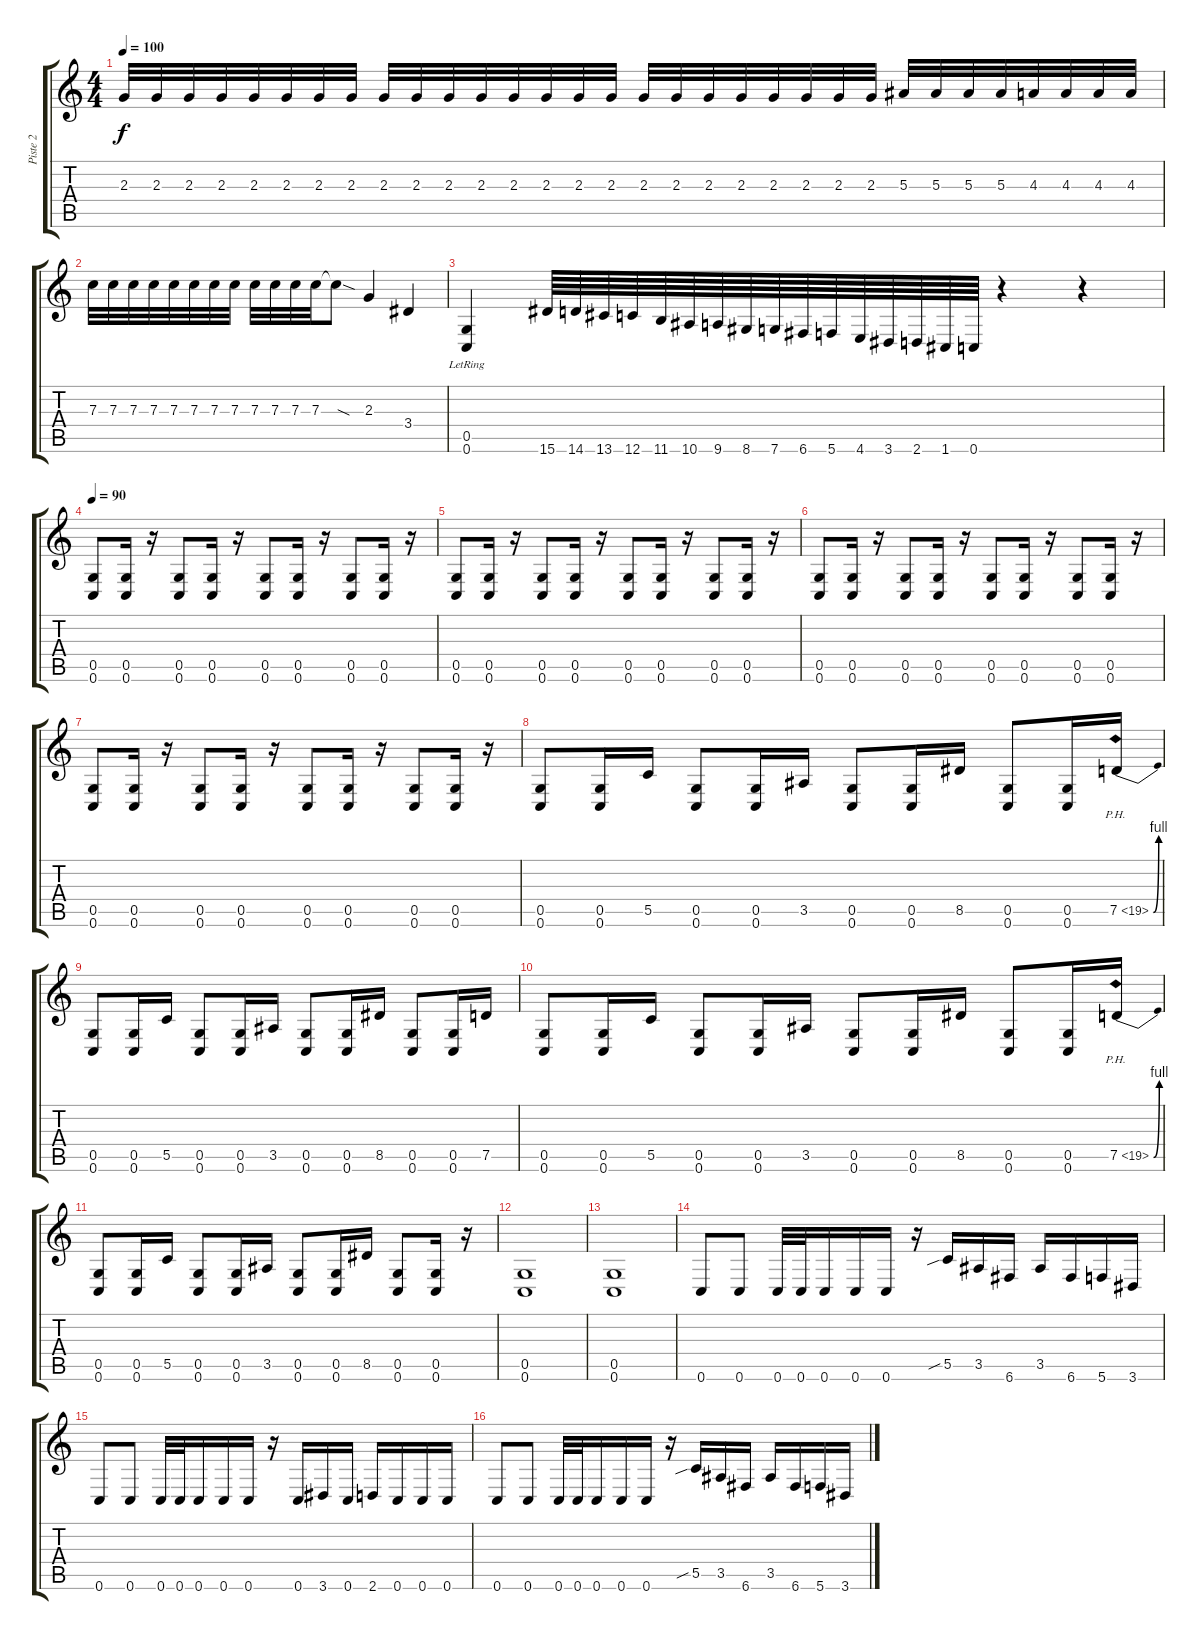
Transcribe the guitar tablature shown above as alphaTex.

\track ("Piste 2" "Piste 2") {instrument distortionguitar}
\staff {score tabs}
\tuning (D4 A3 F3 C3 G2 C2) {hide}
\ts (4 4)
\tempo 100
\clef g2
\ks c
2.3.32{dy f} 2.3.32 2.3.32 2.3.32 2.3.32 2.3.32 2.3.32 2.3.32 2.3.32 2.3.32 2.3.32 2.3.32 2.3.32 2.3.32 2.3.32 2.3.32 2.3.32 2.3.32 2.3.32 2.3.32 2.3.32 2.3.32 2.3.32 2.3.32 5.3.32 5.3.32 5.3.32 5.3.32 4.3.32 4.3.32 4.3.32 4.3.32 |
7.3.32 7.3.32 7.3.32 7.3.32 7.3.32 7.3.32 7.3.32 7.3.32 7.3.32 7.3.32 7.3.32 7.3.32 7.3{sod t}.8 2.3.4 3.4.4 |
(0.5 0.6{lr}).4 15.6.64{instrument guitarharmonics} 14.6.64 13.6.64 12.6.64 11.6.64 10.6.64 9.6.64 8.6.64 7.6.64 6.6.64 5.6.64 4.6.64 3.6.64 2.6.64 1.6.64 0.6.64 r.4 r.4 |
\tempo 90
(0.5 0.6).8{instrument distortionguitar} (0.5 0.6).16 r.16 (0.5 0.6).8 (0.5 0.6).16 r.16 (0.5 0.6).8 (0.5 0.6).16 r.16 (0.5 0.6).8 (0.5 0.6).16 r.16 |
(0.5 0.6).8 (0.5 0.6).16 r.16 (0.5 0.6).8 (0.5 0.6).16 r.16 (0.5 0.6).8 (0.5 0.6).16 r.16 (0.5 0.6).8 (0.5 0.6).16 r.16 |
(0.5 0.6).8 (0.5 0.6).16 r.16 (0.5 0.6).8 (0.5 0.6).16 r.16 (0.5 0.6).8 (0.5 0.6).16 r.16 (0.5 0.6).8 (0.5 0.6).16 r.16 |
(0.5 0.6).8 (0.5 0.6).16 r.16 (0.5 0.6).8 (0.5 0.6).16 r.16 (0.5 0.6).8 (0.5 0.6).16 r.16 (0.5 0.6).8 (0.5 0.6).16 r.16 |
(0.5 0.6).8 (0.5 0.6).16 5.5.16 (0.5 0.6).8 (0.5 0.6).16 3.5.16 (0.5 0.6).8 (0.5 0.6).16 8.5.16 (0.5 0.6).8 (0.5 0.6).16 7.5{be (bend 0 0 60 4) ph 12}.16{instrument guitarharmonics} |
(0.5 0.6).8{instrument distortionguitar} (0.5 0.6).16 5.5.16 (0.5 0.6).8 (0.5 0.6).16 3.5.16 (0.5 0.6).8 (0.5 0.6).16 8.5.16 (0.5 0.6).8 (0.5 0.6).16 7.5.16 |
(0.5 0.6).8 (0.5 0.6).16 5.5.16 (0.5 0.6).8 (0.5 0.6).16 3.5.16 (0.5 0.6).8 (0.5 0.6).16 8.5.16 (0.5 0.6).8 (0.5 0.6).16 7.5{be (bend 0 0 60 4) ph 12}.16{instrument guitarharmonics} |
(0.5 0.6).8{instrument distortionguitar} (0.5 0.6).16 5.5.16 (0.5 0.6).8 (0.5 0.6).16 3.5.16 (0.5 0.6).8 (0.5 0.6).16 8.5.16 (0.5 0.6).8 (0.5 0.6).16 r.16 |
(0.5 0.6).1 |
(0.5 0.6).1 |
0.6.8 0.6.8 0.6.32 0.6.32 0.6.16 0.6.16 0.6.16 r.16 5.5{sib}.16 3.5.16 6.6.16 3.5.16 6.6.16 5.6.16 3.6.16 |
0.6.8 0.6.8 0.6.32 0.6.32 0.6.16 0.6.16 0.6.16 r.16 0.6.16 3.6.16 0.6.16 2.6.16 0.6.16 0.6.16 0.6.16 |
0.6.8 0.6.8 0.6.32 0.6.32 0.6.16 0.6.16 0.6.16 r.16 5.5{sib}.16 3.5.16 6.6.16 3.5.16 6.6.16 5.6.16 3.6.16
